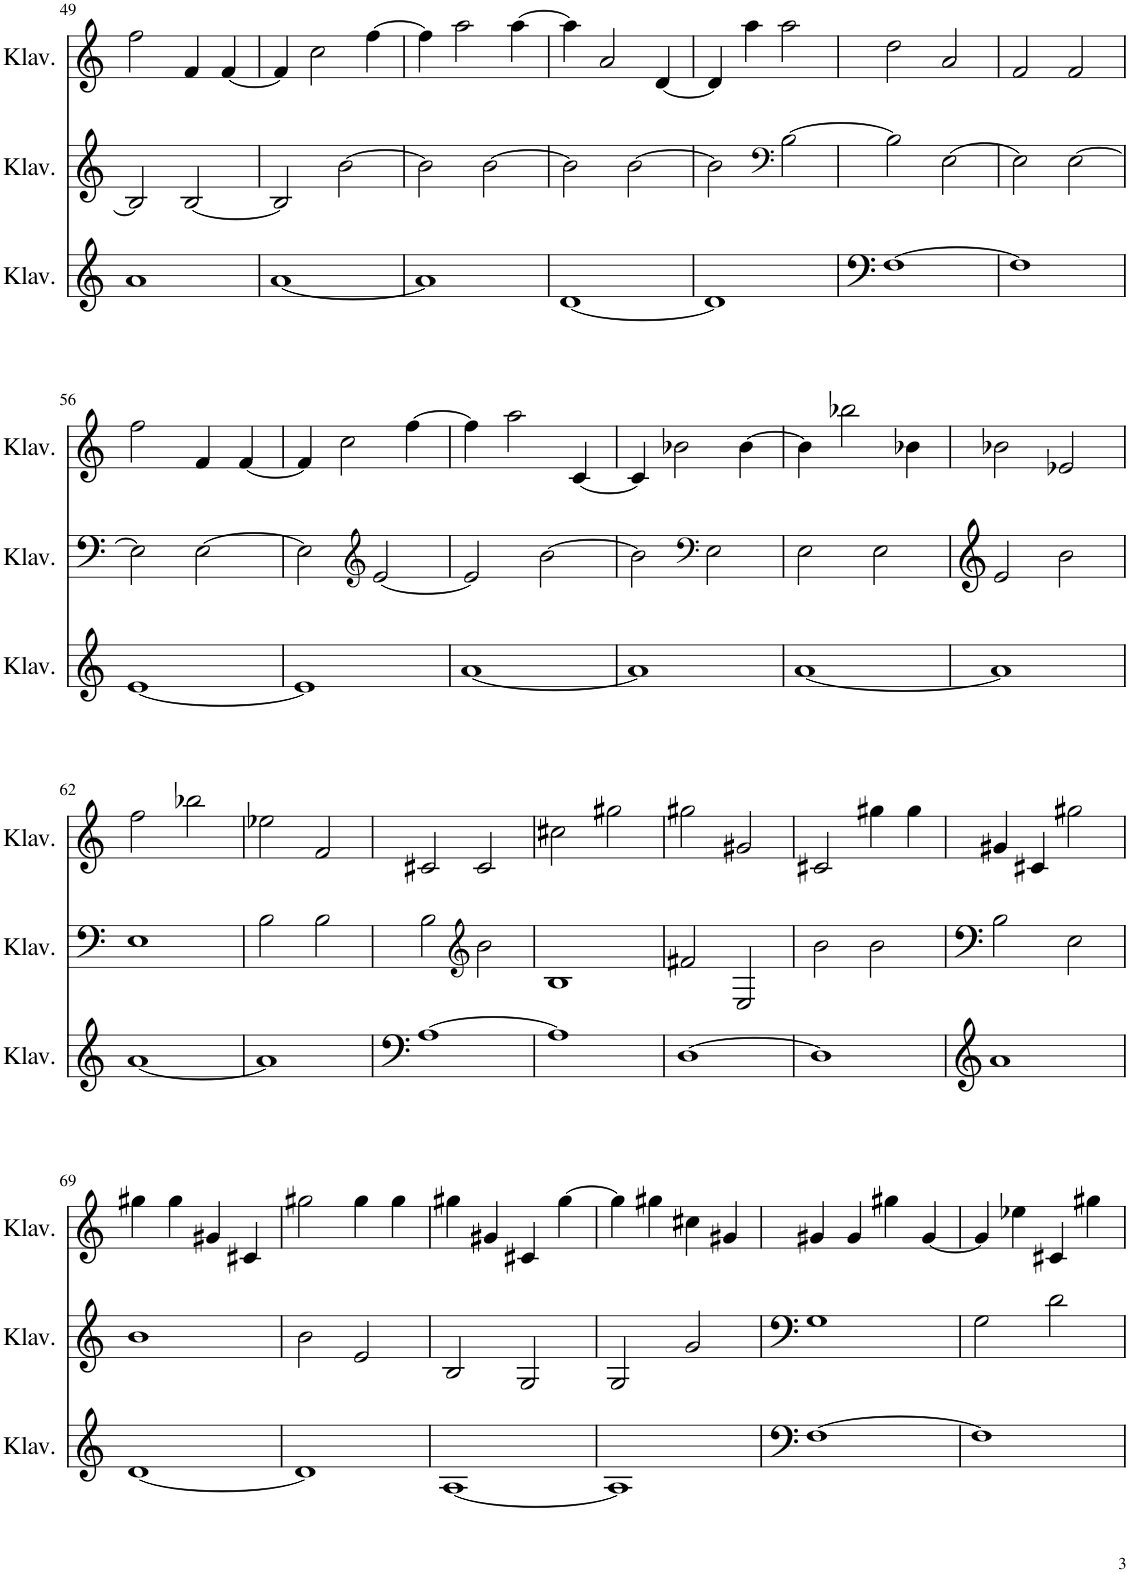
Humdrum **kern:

**kern	**kern	**kern
*part3	*part2	*part1
*staff3	*staff2	*staff1
*I"Klavier	*I"Klavier	*I"Klavier
*I'Klav.	*I'Klav.	*I'Klav.
!!LO:PB:g=z
*clefG2	*clefG2	*clefG2
*k[]	*k[]	*k[]
*M4/4	*M4/4	*M4/4
=49	=49	=49
1a	2B/]	2ff\
.	[2B/	4f/
.	.	[4f/
=50	=50	=50
[1a	2B/]	4f/]
.	.	2cc\
.	[2b\	.
.	.	[4ff\
=51	=51	=51
1a]	2b\]	4ff\]
.	.	2aa\
.	[2b\	.
.	.	[4aa\
=52	=52	=52
[1d	2b\]	4aa\]
.	.	2a/
.	[2b\	.
.	.	[4d/
=53	=53	=53
1d]	2b\]	4d/]
.	.	4aa\
*	*clefF4	*
.	[2B\	2aa\
=54	=54	=54
[1F	2B\]	2dd\
.	[2E\	2a/
=55	=55	=55
1F]	2E\]	2f/
.	[2E\	2f/
!!LO:LB:g=z
=56	=56	=56
[1e	2E\]	2ff\
.	[2E\	4f/
.	.	[4f/
=57	=57	=57
1e]	2E\]	4f/]
.	.	2cc\
*	*clefG2	*
.	[2e/	.
.	.	[4ff\
=58	=58	=58
[1a	2e/]	4ff\]
.	.	2aa\
.	[2b\	.
.	.	[4c/
=59	=59	=59
1a]	2b\]	4c/]
.	.	2b-X\
*	*clefF4	*
.	2E\	.
.	.	[4b-\
=60	=60	=60
[1a	2E\	4b-\]
.	.	2bb-X\
.	2E\	.
.	.	4b-X\
=61	=61	=61
1a]	2e/	2b-X\
.	2b\	2e-X/
!!LO:LB:g=z
=62	=62	=62
[1a	1E	2ff\
.	.	2bb-X\
=63	=63	=63
1a]	2B\	2ee-X\
.	2B\	2f/
=64	=64	=64
[1A	2B\	2c#X/
*	*clefG2	*
.	2b\	2c#/
=65	=65	=65
1A]	1B	2cc#X\
.	.	2gg#X\
=66	=66	=66
[1D	2f#X/	2gg#X\
.	2E/	2g#X/
=67	=67	=67
1D]	2b\	2c#X/
.	2b\	4gg#X\
.	.	4gg#\
=68	=68	=68
1a	2B\	4g#X/
.	.	4c#X/
.	2E\	2gg#X\
!!LO:LB:g=z
=69	=69	=69
[1d	1b	4gg#X\
.	.	4gg#\
.	.	4g#X/
.	.	4c#X/
=70	=70	=70
1d]	2b\	2gg#X\
.	2e/	4gg#\
.	.	4gg#\
=71	=71	=71
[1A	2B/	4gg#X\
.	.	4g#X/
.	2G/	4c#X/
.	.	[4gg#\
=72	=72	=72
1A]	2G/	4gg#\]
.	.	4gg#X\
.	2g/	4cc#X\
.	.	4g#X/
=73	=73	=73
[1F	1G	4g#X/
.	.	4g#/
.	.	4gg#X\
.	.	[4g#/
=74	=74	=74
1F]	2G\	4g#/]
.	.	4ee-X\
.	2d\	4c#X/
.	.	4gg#X\
=	=	=
*-	*-	*-
